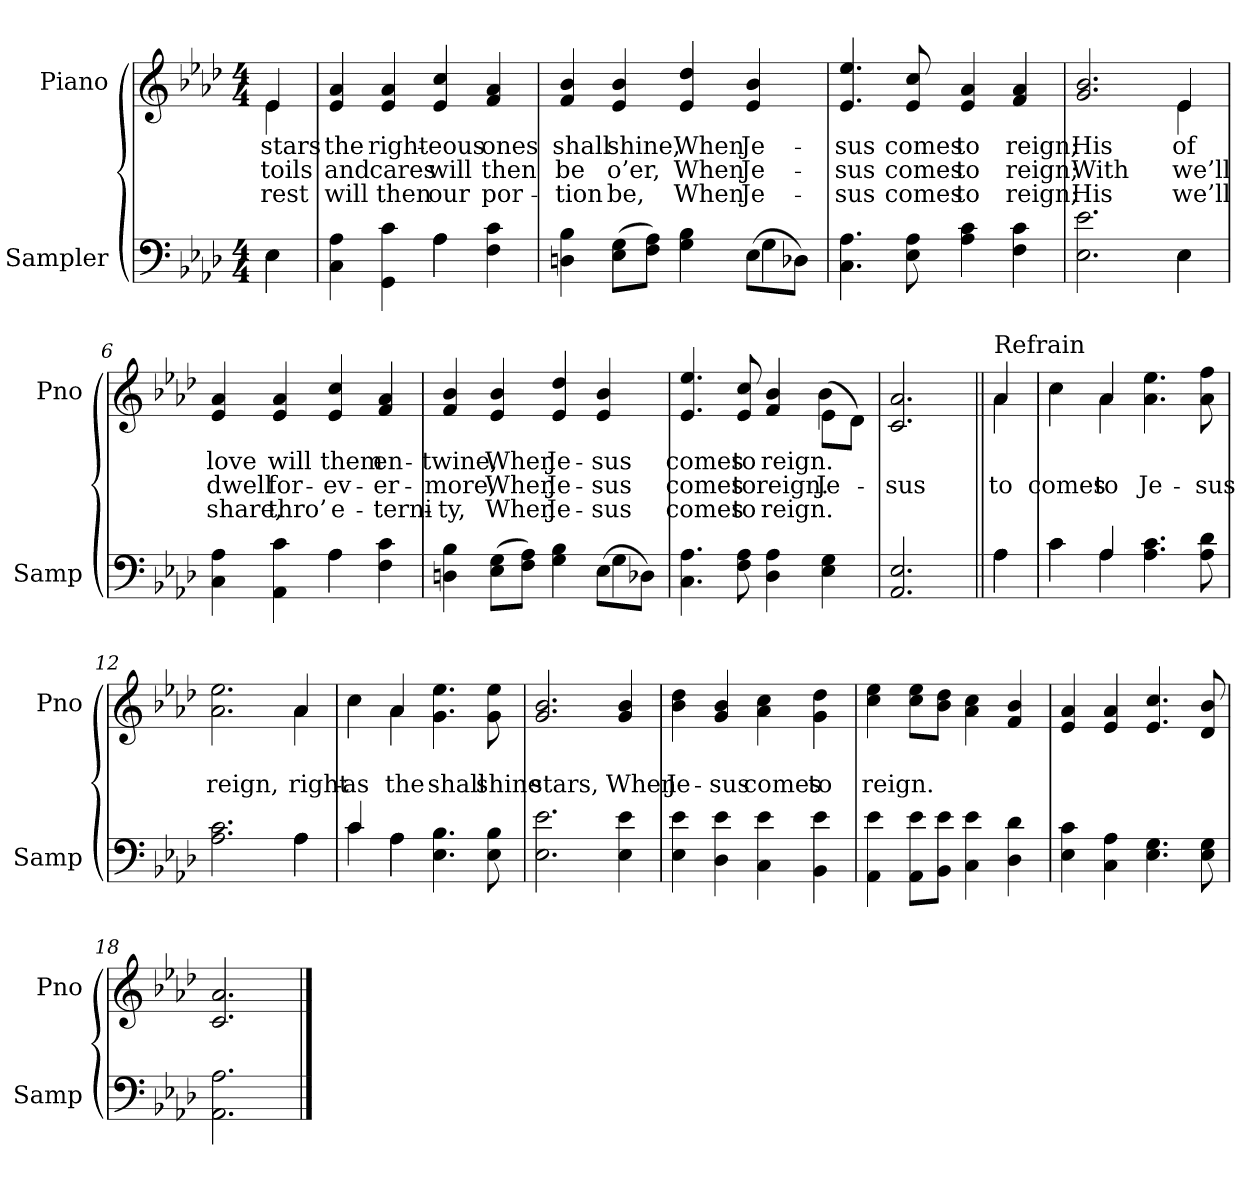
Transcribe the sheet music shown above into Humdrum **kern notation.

**kern	**kern	**text	**text	**text
*part2	*part1	*part1	*part1	*part1
*staff2	*staff1	*staff1	*staff1	*staff1
*I"Sampler	*I"Piano	*	*	*
*I'Samp	*I'Pno	*	*	*
*clefF4	*clefG2	*	*	*
*k[b-e-a-d-]	*k[b-e-a-d-]	*	*	*
*A-:	*A-:	*	*	*
*M4/4	*M4/4	*	*	*
=1	=1	=1	=1	=1
*^	*^	*	*	*
4E-\	4E-	4e-/	4e-	stars	toils	rest
*	*	*v	*v	*	*	*
=2	=2	=2	=2	=2	=2
4C 4A-	2ryy	4e- 4a-	the	and	will
4GG 4c	.	4e- 4a-	right-	cares	then
4A-\	4A-	4e- 4cc	-eous	will	our
4F 4c	4ryy	4f 4a-	ones	then	por-
=3	=3	=3	=3	=3	=3
4Dn 4B-	2.ryy	4f 4b-	shall	be	-tion
(8E-\ 8G\L	.	4e- 4b-	shine,	o’er,	be,
8F\ 8A-\J)	.	.	.	.	.
4G 4B-	.	4e- 4dd-	When	When	When
(8E-\L	4G	4e- 4b-	Je-	Je-	Je-
8D-X\J)	.	.	.	.	.
*v	*v	*	*	*	*
=4	=4	=4	=4	=4
4.C 4.A-	4.e- 4.ee-	-sus	-sus	-sus
8E- 8A-	8e- 8cc	comes	comes	comes
4A- 4c	4e- 4a-	to	to	to
4F 4c	4f 4a-	reign;	reign;	reign;
=5	=5	=5	=5	=5
*^	*^	*	*	*
2.E- 2.e-	2.ryy	2.g 2.b-	2.ryy	His	With	His
4E-\	4E-	4e-/	4e-	of	we’ll	we’ll
*	*	*v	*v	*	*	*
=6	=6	=6	=6	=6	=6
4C 4A-	2ryy	4e- 4a-	love	dwell	share,
4AA- 4c	.	4e- 4a-	will	for-	thro’
4A-\	4A-	4e- 4cc	them	-ev-	e-
4F 4c	4ryy	4f 4a-	en-	-er-	-terni-
=7	=7	=7	=7	=7	=7
4Dn 4B-	2.ryy	4f 4b-	-twine,	-more,	-ty,
(8E-\ 8G\L	.	4e- 4b-	When	When	When
8F\ 8A-\J)	.	.	.	.	.
4G 4B-	.	4e- 4dd-	Je-	Je-	Je-
(8E-\L	4G	4e- 4b-	-sus	-sus	-sus
8D-X\J)	.	.	.	.	.
*v	*v	*	*	*	*
=8	=8	=8	=8	=8
*	*^	*	*	*
4.C 4.A-	4.e- 4.ee-	2.ryy	comes	comes	comes
8F 8A-	8e- 8cc	.	to	to	to
4D- 4A-	4f 4b-	.	reign.	reign.	reign.
4E- 4G	(8e-\L	4b-	.	Je-	.
.	8d-\J)	.	.	.	.
*	*v	*v	*	*	*
=9	=9	=9	=9	=9
2.AA- 2.E-	2.c 2.a-	.	-sus	.
=10||	=10||	=10||	=10||	=10||
*^	*^	*	*	*
!	!	!LO:TX:t=Refrain	!	!	!	!
4A-\	4A-	4a-/	4a-	.	to	.
=11	=11	=11	=11	=11	=11	=11
4c\	4c	4cc\	4cc	.	comes	.
4A-/	4A-	4a-/	4a-	.	to	.
4.A-\ 4.c\	2ryy	4.a- 4.ee-	2ryy	.	Je-	.
8A-\ 8d-\	.	8a- 8ff	.	.	-sus	.
=12	=12	=12	=12	=12	=12	=12
2.A-\ 2.c\	2.ryy	2.a- 2.ee-	2.ryy	.	reign,	.
4A-\	4A-	4a-/	4a-	.	right-	.
=13	=13	=13	=13	=13	=13	=13
4c/	4c	4cc\	4cc	.	as	.
4A-\	4A-	4a-/	4a-	.	the	.
4.E- 4.B-	2ryy	4.g 4.ee-	2ryy	.	shall	.
8E- 8B-	.	8g 8ee-	.	.	shine	.
*v	*v	*	*	*	*	*
*	*v	*v	*	*	*
=14	=14	=14	=14	=14
2.E- 2.e-	2.g 2.b-	.	stars,	.
4E- 4e-	4g 4b-	.	When	.
=15	=15	=15	=15	=15
4E- 4e-	4b- 4dd-	.	Je-	.
4D- 4e-	4g 4b-	.	-sus	.
4C 4e-	4a- 4cc	.	comes	.
4BB- 4e-	4g 4dd-	.	to	.
=16	=16	=16	=16	=16
4AA- 4e-	4cc 4ee-	.	reign.	.
8AA-\ 8e-\L	8cc\ 8ee-\L	.	.	.
8BB-\ 8e-\J	8b-\ 8dd-\J	.	.	.
4C 4e-	4a- 4cc	.	.	.
4D- 4d-	4f 4b-	.	.	.
=17	=17	=17	=17	=17
4E- 4c	4e- 4a-	.	.	.
4C 4A-	4e- 4a-	.	.	.
4.E- 4.G	4.e- 4.cc	.	.	.
8E- 8G	8d- 8b-	.	.	.
=18	=18	=18	=18	=18
2.AA- 2.A-	2.c 2.a-	.	.	.
==	==	==	==	==
*-	*-	*-	*-	*-
